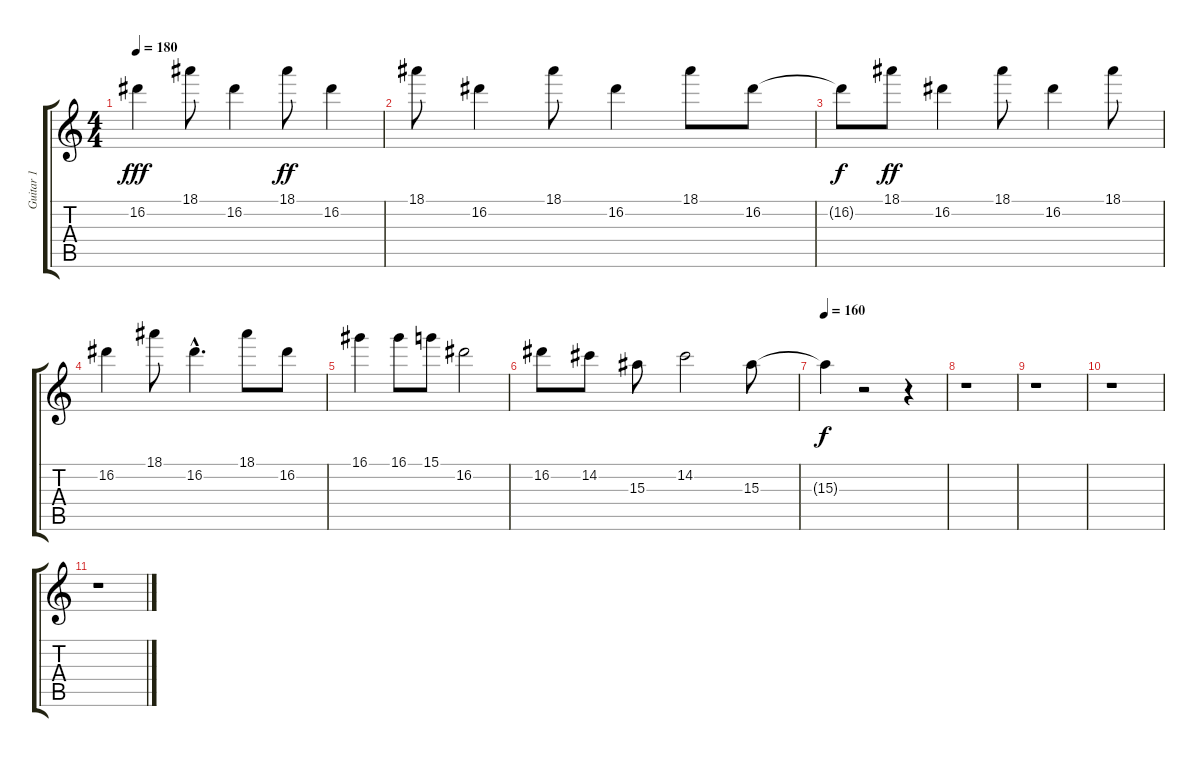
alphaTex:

\track ("Guitar 1" "Guitar 1") {instrument overdrivenguitar}
\staff {score tabs}
\tuning (E4 B3 G3 D3 A2 E2) {hide}
\ts (4 4)
\tempo 180
\clef g2
\ks c
16.2.4{dy fff} 18.1.8 16.2.4 18.1.8{dy ff} 16.2.4 |
18.1.8 16.2.4 18.1.8 16.2.4 18.1.8 16.2.8 |
16.2{t}.8{dy f} 18.1.8{dy ff} 16.2.4 18.1.8 16.2.4 18.1.8 |
16.2.4 18.1.8 16.2{hac}.4{d} 18.1.8 16.2.8 |
16.1.4 16.1.8 15.1.8 16.2.2 |
16.2.8 14.2.8 15.3.8 14.2.2 15.3.8 |
\tempo 160
15.3{t}.4{dy f} r.2 r.4 |
r.1 |
r.1 |
r.1 |
r.1
